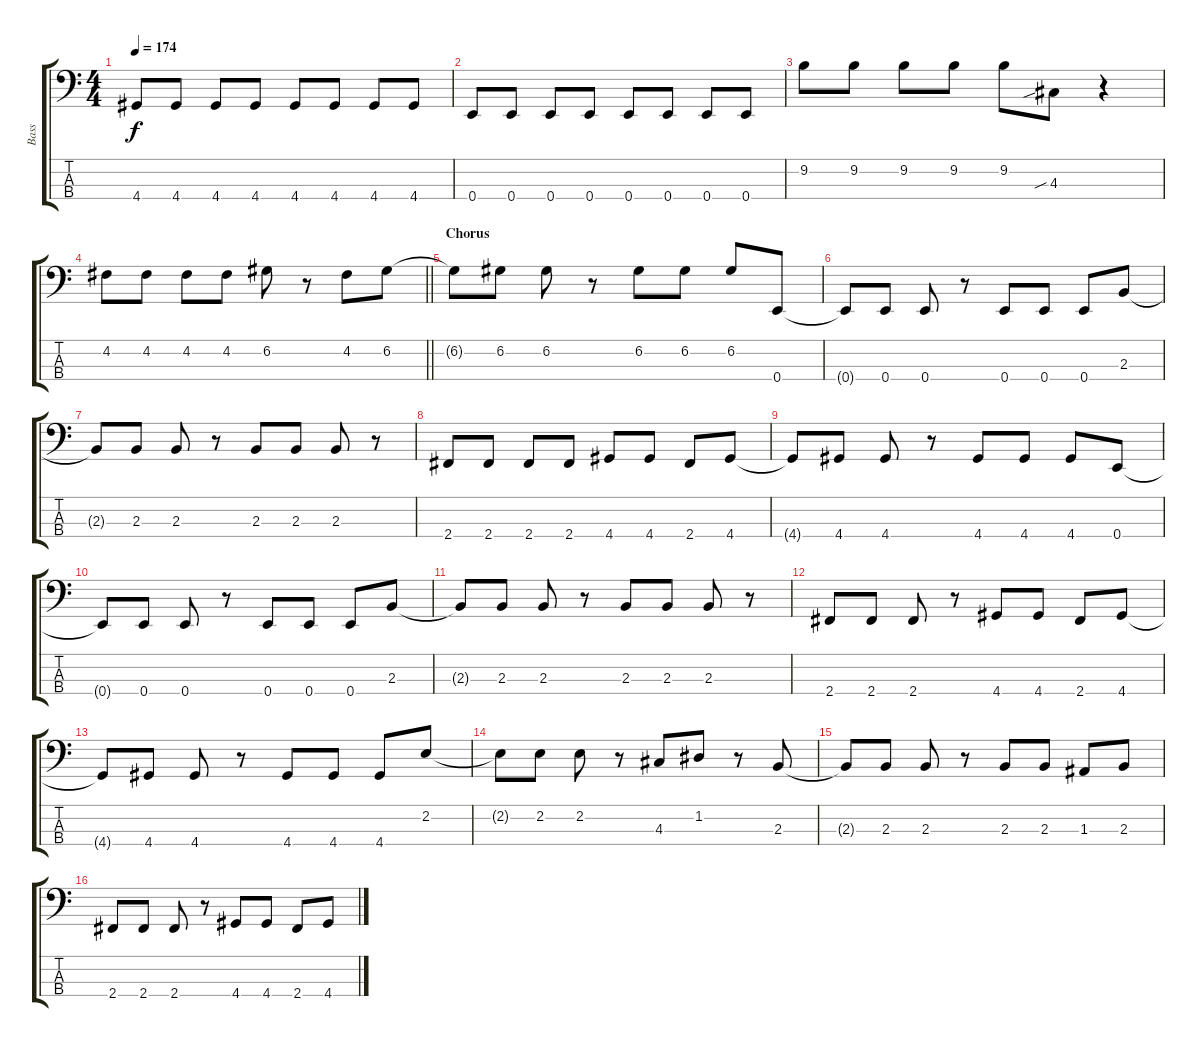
\track ("Bass" "Bass") {instrument electricbassfinger}
\staff {score tabs}
\tuning (G2 D2 A1 E1) {hide}
\ts (4 4)
\tempo 174
\clef f4
\ks c
4.4.8{dy f} 4.4.8 4.4.8 4.4.8 4.4.8 4.4.8 4.4.8 4.4.8 |
0.4.8 0.4.8 0.4.8 0.4.8 0.4.8 0.4.8 0.4.8 0.4.8 |
9.2.8 9.2.8 9.2.8 9.2.8 9.2.8 4.3{sib}.8 r.4 |
\barLineRight lightlight
4.2.8 4.2.8 4.2.8 4.2.8 6.2.8 r.8 4.2.8 6.2.8 |
\section ("" "Chorus")
6.2{t}.8 6.2.8 6.2.8 r.8 6.2.8 6.2.8 6.2.8 0.4.8 |
0.4{t}.8 0.4.8 0.4.8 r.8 0.4.8 0.4.8 0.4.8 2.3.8 |
2.3{t}.8 2.3.8 2.3.8 r.8 2.3.8 2.3.8 2.3.8 r.8 |
2.4.8 2.4.8 2.4.8 2.4.8 4.4.8 4.4.8 2.4.8 4.4.8 |
4.4{t}.8 4.4.8 4.4.8 r.8 4.4.8 4.4.8 4.4.8 0.4.8 |
0.4{t}.8 0.4.8 0.4.8 r.8 0.4.8 0.4.8 0.4.8 2.3.8 |
2.3{t}.8 2.3.8 2.3.8 r.8 2.3.8 2.3.8 2.3.8 r.8 |
2.4.8 2.4.8 2.4.8 r.8 4.4.8 4.4.8 2.4.8 4.4.8 |
4.4{t}.8 4.4.8 4.4.8 r.8 4.4.8 4.4.8 4.4.8 2.2.8 |
2.2{t}.8 2.2.8 2.2.8 r.8 4.3.8 1.2.8 r.8 2.3.8 |
2.3{t}.8 2.3.8 2.3.8 r.8 2.3.8 2.3.8 1.3.8 2.3.8 |
2.4.8 2.4.8 2.4.8 r.8 4.4.8 4.4.8 2.4.8 4.4.8
